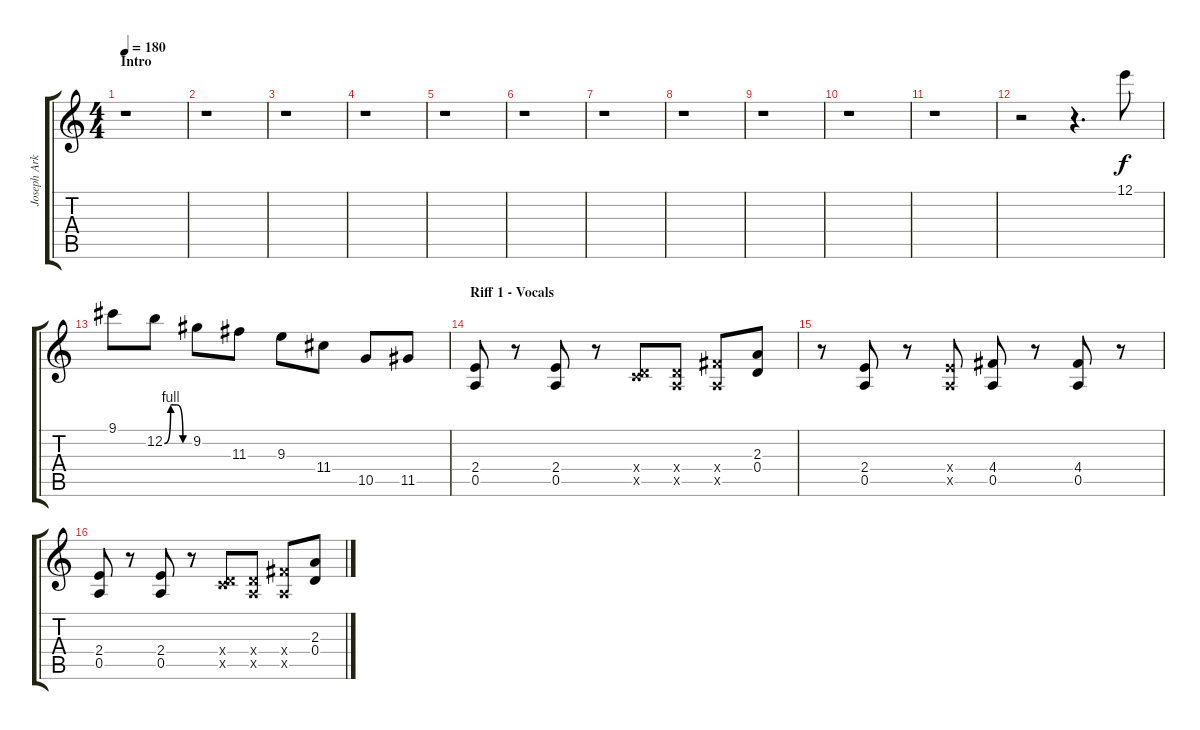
\track ("Joseph Arkansas" "Joseph Ark") {instrument distortionguitar}
\staff {score tabs}
\tuning (E4 B3 G3 D3 A2 E2) {hide}
\ts (4 4)
\section ("" "Intro")
\tempo 180
\clef g2
\ks c
r.1{dy f instrument distortionguitar} |
r.1 |
r.1 |
r.1 |
r.1 |
r.1 |
r.1 |
r.1 |
r.1 |
r.1 |
r.1 |
r.2 r.4{d} 12.1.8 |
9.1.8 12.2{be (custom 0 0 15 4 30 4 45 0 60 0)}.8 9.2.8 11.3.8 9.3.8 11.4.8 10.5.8 11.5.8 |
\section ("" "Riff 1 - Vocals")
(2.4 0.5).8 r.8 (2.4 0.5).8 r.8 (0.4{x} 3.5{x}).8 (0.4{x} 0.5{x}).8 (4.4{x} 0.5{x}).8 (2.3 0.4).8 |
r.8 (2.4 0.5).8 r.8 (2.4{x} 0.5{x}).8 (4.4 0.5).8 r.8 (4.4 0.5).8 r.8 |
(2.4 0.5).8 r.8 (2.4 0.5).8 r.8 (0.4{x} 3.5{x}).8 (0.4{x} 0.5{x}).8 (4.4{x} 0.5{x}).8 (2.3 0.4).8
